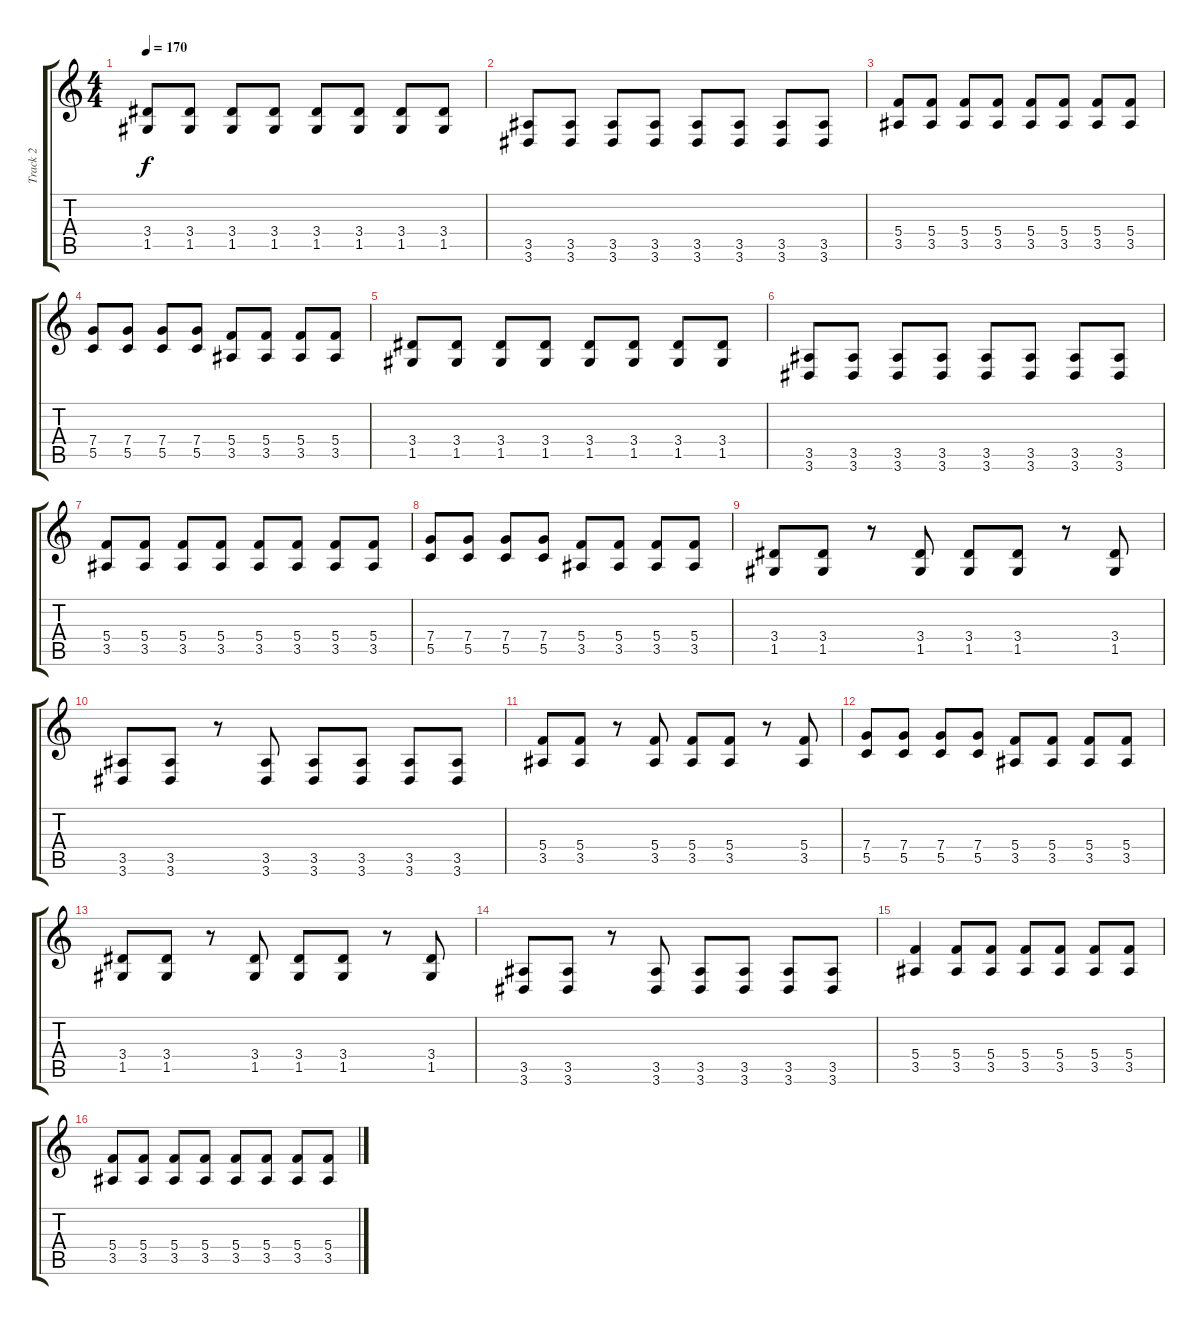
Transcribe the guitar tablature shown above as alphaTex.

\track ("Track 2" "Track 2") {instrument distortionguitar}
\staff {score tabs}
\tuning (D4 A3 F3 C3 G2 C2) {hide}
\ts (4 4)
\tempo 170
\clef g2
\ks c
(3.4 1.5).8{dy f} (3.4 1.5).8 (3.4 1.5).8 (3.4 1.5).8 (3.4 1.5).8 (3.4 1.5).8 (3.4 1.5).8 (3.4 1.5).8 |
(3.5 3.6).8 (3.5 3.6).8 (3.5 3.6).8 (3.5 3.6).8 (3.5 3.6).8 (3.5 3.6).8 (3.5 3.6).8 (3.5 3.6).8 |
(5.4 3.5).8 (5.4 3.5).8 (5.4 3.5).8 (5.4 3.5).8 (5.4 3.5).8 (5.4 3.5).8 (5.4 3.5).8 (5.4 3.5).8 |
(7.4 5.5).8 (7.4 5.5).8 (7.4 5.5).8 (7.4 5.5).8 (5.4 3.5).8 (5.4 3.5).8 (5.4 3.5).8 (5.4 3.5).8 |
(3.4 1.5).8 (3.4 1.5).8 (3.4 1.5).8 (3.4 1.5).8 (3.4 1.5).8 (3.4 1.5).8 (3.4 1.5).8 (3.4 1.5).8 |
(3.5 3.6).8 (3.5 3.6).8 (3.5 3.6).8 (3.5 3.6).8 (3.5 3.6).8 (3.5 3.6).8 (3.5 3.6).8 (3.5 3.6).8 |
(5.4 3.5).8 (5.4 3.5).8 (5.4 3.5).8 (5.4 3.5).8 (5.4 3.5).8 (5.4 3.5).8 (5.4 3.5).8 (5.4 3.5).8 |
(7.4 5.5).8 (7.4 5.5).8 (7.4 5.5).8 (7.4 5.5).8 (5.4 3.5).8 (5.4 3.5).8 (5.4 3.5).8 (5.4 3.5).8 |
(3.4 1.5).8 (3.4 1.5).8 r.8 (3.4 1.5).8 (3.4 1.5).8 (3.4 1.5).8 r.8 (3.4 1.5).8 |
(3.5 3.6).8 (3.5 3.6).8 r.8 (3.5 3.6).8 (3.5 3.6).8 (3.5 3.6).8 (3.5 3.6).8 (3.5 3.6).8 |
(5.4 3.5).8 (5.4 3.5).8 r.8 (5.4 3.5).8 (5.4 3.5).8 (5.4 3.5).8 r.8 (5.4 3.5).8 |
(7.4 5.5).8 (7.4 5.5).8 (7.4 5.5).8 (7.4 5.5).8 (5.4 3.5).8 (5.4 3.5).8 (5.4 3.5).8 (5.4 3.5).8 |
(3.4 1.5).8 (3.4 1.5).8 r.8 (3.4 1.5).8 (3.4 1.5).8 (3.4 1.5).8 r.8 (3.4 1.5).8 |
(3.5 3.6).8 (3.5 3.6).8 r.8 (3.5 3.6).8 (3.5 3.6).8 (3.5 3.6).8 (3.5 3.6).8 (3.5 3.6).8 |
(5.4 3.5).4 (5.4 3.5).8 (5.4 3.5).8 (5.4 3.5).8 (5.4 3.5).8 (5.4 3.5).8 (5.4 3.5).8 |
(5.4 3.5).8 (5.4 3.5).8 (5.4 3.5).8 (5.4 3.5).8 (5.4 3.5).8 (5.4 3.5).8 (5.4 3.5).8 (5.4 3.5).8
